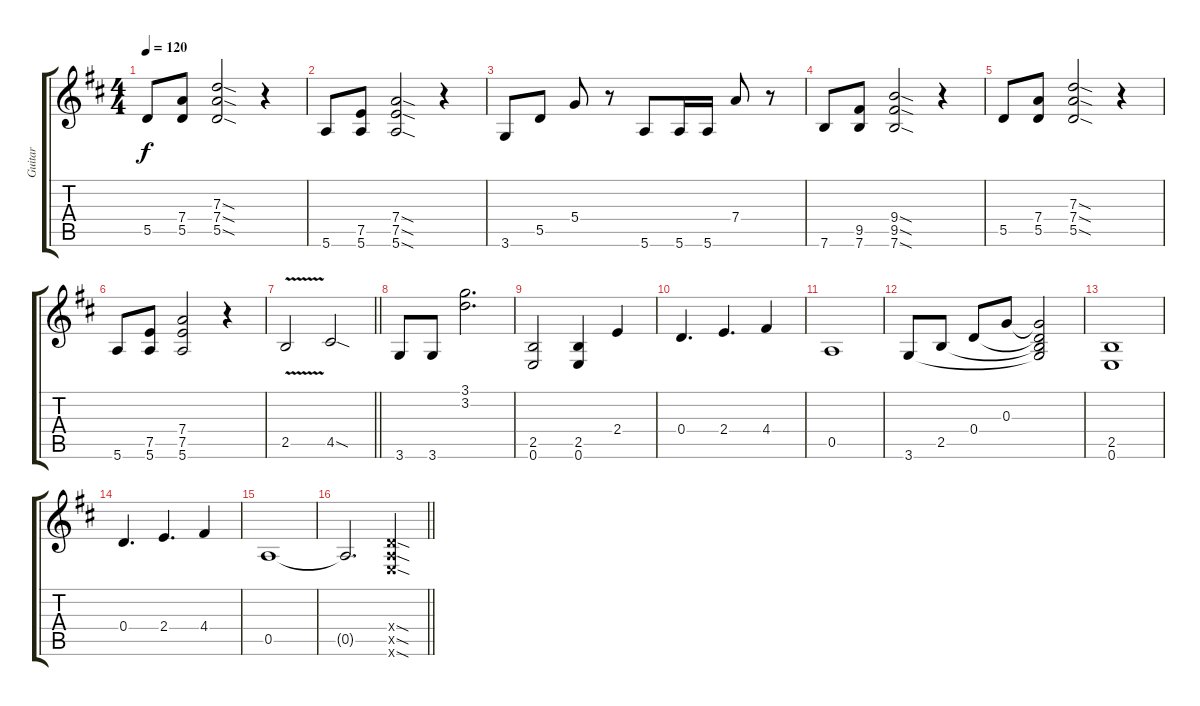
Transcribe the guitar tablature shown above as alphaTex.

\track ("Guitar" "Guitar") {instrument distortionguitar}
\staff {score tabs}
\tuning (E4 B3 G3 D3 A2 E2) {hide}
\ts (4 4)
\tempo 120
\clef g2
\ks d
5.5.8{dy f} (7.4 5.5).8 (7.3{sod} 7.4{sod} 5.5{sod}).2 r.4 |
5.6.8 (7.5 5.6).8 (7.4{sod} 7.5{sod} 5.6{sod}).2 r.4 |
3.6.8 5.5.8 5.4.8 r.8 5.6.8 5.6.16 5.6.16 7.4.8 r.8 |
7.6.8 (9.5 7.6).8 (9.4{sod} 9.5{sod} 7.6{sod}).2 r.4 |
5.5.8 (7.4 5.5).8 (7.3{sod} 7.4{sod} 5.5{sod}).2 r.4 |
5.6.8 (7.5 5.6).8 (7.4 7.5 5.6).2 r.4 |
\barLineRight lightlight
2.5{v}.2 4.5{sod}.2 |
3.6.8 3.6.8 (3.1 3.2).2{d} |
(2.5 0.6).2 (2.5 0.6).4 2.4.4 |
0.4.4{d} 2.4.4{d} 4.4.4 |
0.5.1 |
3.6.8 2.5.8 0.4.8 0.3.8 (0.3{t} 0.4{t} 2.5{t} 3.6{t}).2 |
(2.5 0.6).1 |
0.4.4{d} 2.4.4{d} 4.4.4 |
0.5.1 |
\barLineRight lightlight
0.5{t}.2{d} (0.4{sod x} 0.5{sod x} 0.6{sod x}).4
